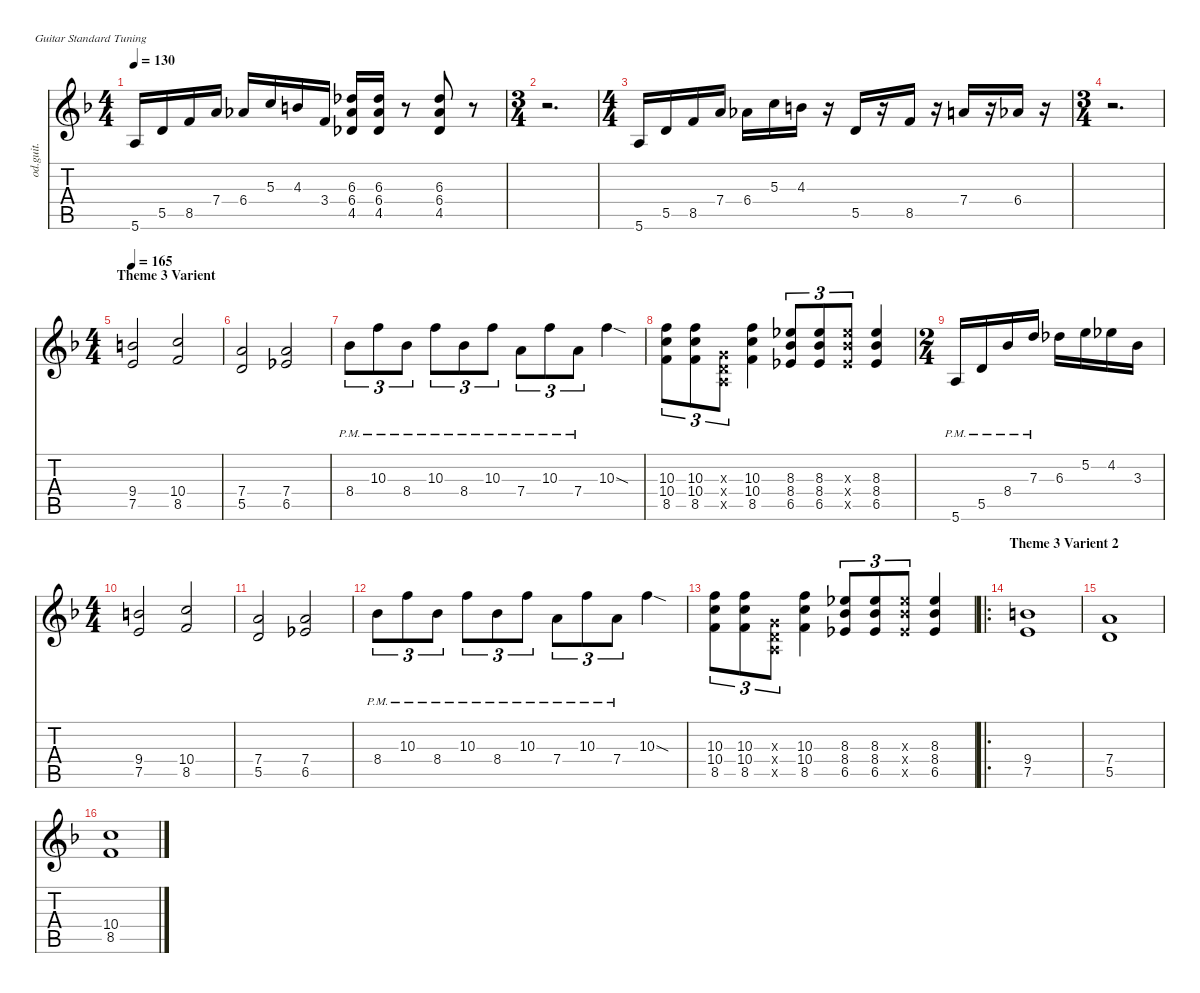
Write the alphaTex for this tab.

\defaultSystemsLayout 4
\hideDynamics
\bracketExtendMode nobrackets
\otherSystemsTrackNameOrientation horizontal
\track ("Guitar I" "od.guit.") {instrument overdrivenguitar}
\staff {score tabs}
\tuning (E4 B3 G3 D3 A2 E2)
\ts (4 4)
\tempo 130
\clef g2
\ks f
5.6{acc forcenatural}.16{dy f beam Up} 5.5{acc forcenatural}.16{beam Up} 8.5{acc forcenatural}.16{beam Up} 7.4{acc forcenatural}.16{beam Up} 6.4{acc b}.16{beam Up} 5.3{acc forcenatural}.16{beam Up} 4.3{acc forcenatural}.16{beam Up} 3.4{acc forcenatural}.16{beam Up} (6.3{acc b} 6.4{acc b} 4.5{acc b}).16{beam Up} (6.3{acc b} 6.4{acc b} 4.5{acc b}).16{beam Up} r.8{beam Up} (6.3{acc b} 6.4{acc b} 4.5{acc b}).8{beam Up} r.8{beam Up} |
\ts (3 4)
r.2{d beam Down} |
\ts (4 4)
5.6{acc forcenatural}.16{beam Up} 5.5{acc forcenatural}.16{beam Up} 8.5{acc forcenatural}.16{beam Up} 7.4{acc forcenatural}.16{beam Up} 6.4{acc b}.16{beam Down} 5.3{acc forcenatural}.16{beam Down} 4.3{acc forcenatural}.16{beam Down} r.16{beam Down} 5.5{acc forcenatural}.16{beam Up} r.16{beam Up} 8.5{acc forcenatural}.16{beam Up} r.16{beam Up} 7.4{acc forcenatural}.16{beam Up} r.16{beam Up} 6.4{acc b}.16{beam Up} r.16{beam Up} |
\ts (3 4)
r.2{d beam Down} |
\ts (4 4)
\section ("" "Theme 3 Varient")
\tempo 165
(9.4{acc forcenatural} 7.5{acc forcenatural}).2{beam Up} (10.4{acc forcenatural} 8.5{acc forcenatural}).2{beam Up} |
(7.4{acc forcenatural} 5.5{acc forcenatural}).2{beam Up} (7.4{acc forcenatural} 6.5{acc b}).2{beam Up} |
8.4{pm acc b}.8{tu (3 2) beam Down} 10.3{pm acc forcenatural}.8{tu (3 2) beam Down} 8.4{pm acc b}.8{tu (3 2) beam Down} 10.3{pm acc forcenatural}.8{tu (3 2) beam Down} 8.4{pm acc b}.8{tu (3 2) beam Down} 10.3{pm acc forcenatural}.8{tu (3 2) beam Down} 7.4{pm acc forcenatural}.8{tu (3 2) beam Down} 10.3{pm acc forcenatural}.8{tu (3 2) beam Down} 7.4{pm acc forcenatural}.8{tu (3 2) beam Down} 10.3{sod acc forcenatural}.4{beam Down} |
(10.3{acc forcenatural} 10.4{acc forcenatural} 8.5{acc forcenatural}).8{tu (3 2) beam Down} (10.3{acc forcenatural} 10.4{acc forcenatural} 8.5{acc forcenatural}).8{tu (3 2) beam Down} (0.3{x acc forcenatural} 0.4{x acc forcenatural} 0.5{x acc forcenatural}).8{tu (3 2) beam Down} (10.3{acc forcenatural} 10.4{acc forcenatural} 8.5{acc forcenatural}).4{beam Down} (8.3{acc b} 8.4{acc b} 6.5{acc b}).8{tu (3 2) beam Up} (8.3{acc b} 8.4{acc b} 6.5{acc b}).8{tu (3 2) beam Up} (8.3{x acc b} 8.4{x acc b} 6.5{x acc b}).8{tu (3 2) beam Up} (8.3{acc b} 8.4{acc b} 6.5{acc b}).4{beam Up} |
\ts (2 4)
5.6{pm acc forcenatural}.16{beam Up} 5.5{pm acc forcenatural}.16{beam Up} 8.4{pm acc b}.16{beam Up} 7.3{pm acc forcenatural}.16{beam Up} 6.3{acc b}.16{beam Down} 5.2{acc forcenatural}.16{beam Down} 4.2{acc b}.16{beam Down} 3.3{acc b}.16{beam Down} |
\ts (4 4)
(9.4{acc forcenatural} 7.5{acc forcenatural}).2{beam Up} (10.4{acc forcenatural} 8.5{acc forcenatural}).2{beam Up} |
(7.4{acc forcenatural} 5.5{acc forcenatural}).2{beam Up} (7.4{acc forcenatural} 6.5{acc b}).2{beam Up} |
8.4{pm acc b}.8{tu (3 2) beam Down} 10.3{pm acc forcenatural}.8{tu (3 2) beam Down} 8.4{pm acc b}.8{tu (3 2) beam Down} 10.3{pm acc forcenatural}.8{tu (3 2) beam Down} 8.4{pm acc b}.8{tu (3 2) beam Down} 10.3{pm acc forcenatural}.8{tu (3 2) beam Down} 7.4{pm acc forcenatural}.8{tu (3 2) beam Down} 10.3{pm acc forcenatural}.8{tu (3 2) beam Down} 7.4{pm acc forcenatural}.8{tu (3 2) beam Down} 10.3{sod acc forcenatural}.4{beam Down} |
(10.3{acc forcenatural} 10.4{acc forcenatural} 8.5{acc forcenatural}).8{tu (3 2) beam Down} (10.3{acc forcenatural} 10.4{acc forcenatural} 8.5{acc forcenatural}).8{tu (3 2) beam Down} (0.3{x acc forcenatural} 0.4{x acc forcenatural} 0.5{x acc forcenatural}).8{tu (3 2) beam Down} (10.3{acc forcenatural} 10.4{acc forcenatural} 8.5{acc forcenatural}).4{beam Down} (8.3{acc b} 8.4{acc b} 6.5{acc b}).8{tu (3 2) beam Up} (8.3{acc b} 8.4{acc b} 6.5{acc b}).8{tu (3 2) beam Up} (8.3{x acc b} 8.4{x acc b} 6.5{x acc b}).8{tu (3 2) beam Up} (8.3{acc b} 8.4{acc b} 6.5{acc b}).4{beam Up} |
\ro
\section ("" "Theme 3 Varient 2")
(9.4{acc forcenatural} 7.5{acc forcenatural}).1{beam Up} |
(7.4{acc forcenatural} 5.5{acc forcenatural}).1{beam Up} |
(10.4{acc forcenatural} 8.5{acc forcenatural}).1{beam Up}
